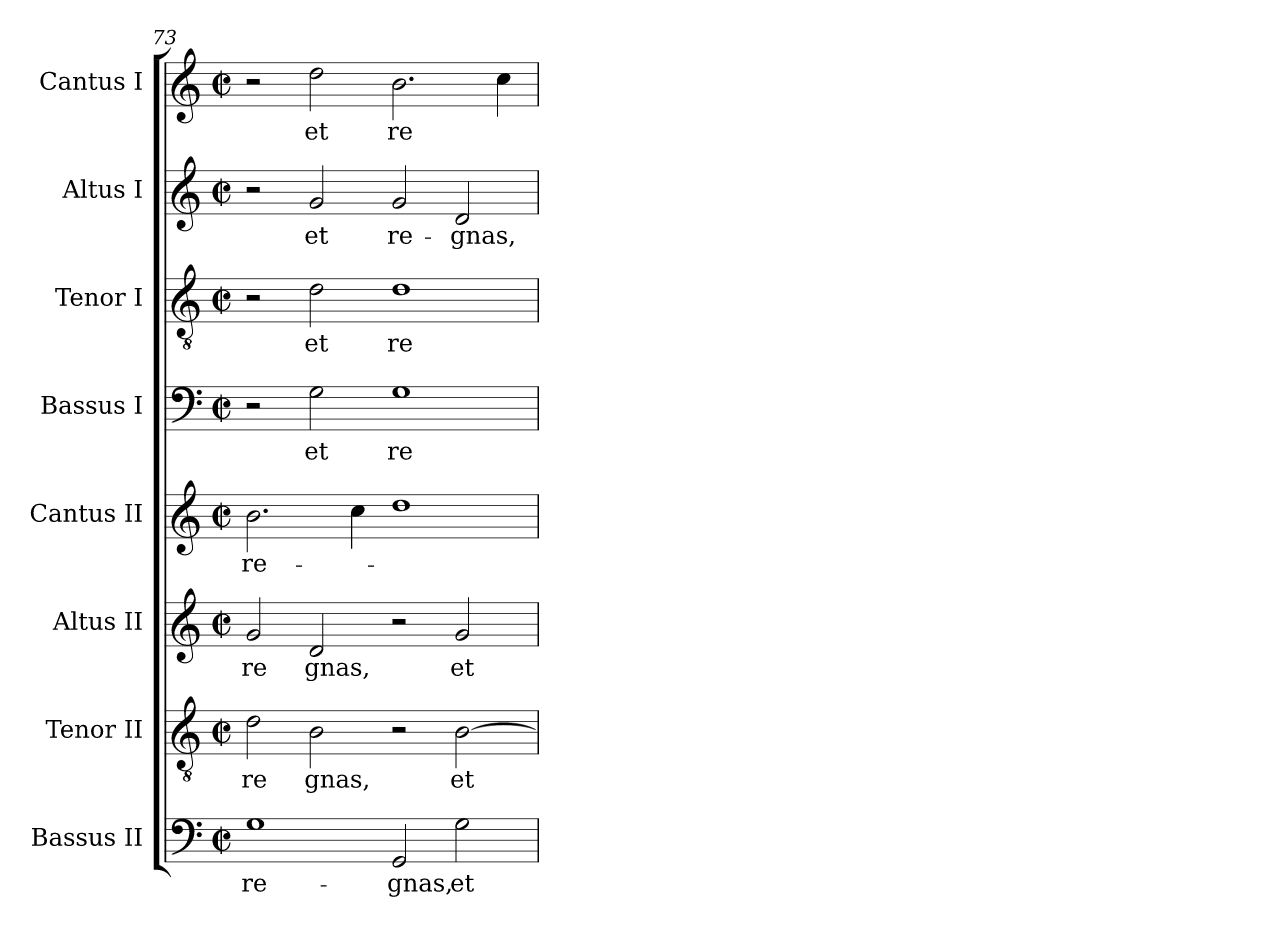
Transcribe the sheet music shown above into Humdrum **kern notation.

**kern	**text	**kern	**text	**kern	**text	**kern	**text	**kern	**text	**kern	**text	**kern	**text	**kern	**text
*part8	*part8	*part7	*part7	*part6	*part6	*part5	*part5	*part4	*part4	*part3	*part3	*part2	*part2	*part1	*part1
*staff8	*staff8	*staff7	*staff7	*staff6	*staff6	*staff5	*staff5	*staff4	*staff4	*staff3	*staff3	*staff2	*staff2	*staff1	*staff1
*I"Bassus II	*	*I"Tenor II	*	*I"Altus II	*	*I"Cantus II	*	*I"Bassus I	*	*I"Tenor I	*	*I"Altus I	*	*I"Cantus I	*
*clefF4	*	*clefGv2	*	*clefG2	*	*clefG2	*	*clefF4	*	*clefGv2	*	*clefG2	*	*clefG2	*
*M2/2	*	*M2/2	*	*M2/2	*	*M2/2	*	*M2/2	*	*M2/2	*	*M2/2	*	*M2/2	*
*met(c|)	*	*met(c|)	*	*met(c|)	*	*met(c|)	*	*met(c|)	*	*met(c|)	*	*met(c|)	*	*met(c|)	*
=73	=73	=73	=73	=73	=73	=73	=73	=73	=73	=73	=73	=73	=73	=73	=73
!	!LO:LY:b:cj	!	!LO:LY:b:cj	!	!LO:LY:b:cj	!	!LO:LY:b:cj	!	!	!	!	!	!	!	!
1G	re-	2d\	re	2g/	re	2.b\	re-	2r	.	2r	.	2r	.	2r	.
!	!	!	!LO:LY:b:cj	!	!LO:LY:b:cj	!	!	!	!LO:LY:b:cj	!	!LO:LY:b:cj	!	!LO:LY:b:cj	!	!LO:LY:b:cj
.	.	2B\	gnas,	2d/	gnas,	.	.	2G\	et	2d\	et	2g/	et	2dd\	et
.	.	.	.	.	.	4cc\	.	.	.	.	.	.	.	.	.
!	!LO:LY:b:cj	!	!	!	!	!	!	!	!LO:LY:b:cj	!	!LO:LY:b:cj	!	!LO:LY:b:cj	!	!LO:LY:b:cj
2GG/	-gnas,	2r	.	2r	.	1dd	.	1G	re	1d	re-	2g/	re-	2.b\	re
!	!LO:LY:b:cj	!	!LO:LY:b:cj	!	!LO:LY:b:cj	!	!	!	!	!	!	!	!LO:LY:b:cj	!	!
2G\	et	[>2B\	et	2g/	et	.	.	.	.	.	.	2d/	-gnas,	.	.
.	.	.	.	.	.	.	.	.	.	.	.	.	.	4cc\	.
=	=	=	=	=	=	=	=	=	=	=	=	=	=	=	=
*-	*-	*-	*-	*-	*-	*-	*-	*-	*-	*-	*-	*-	*-	*-	*-
